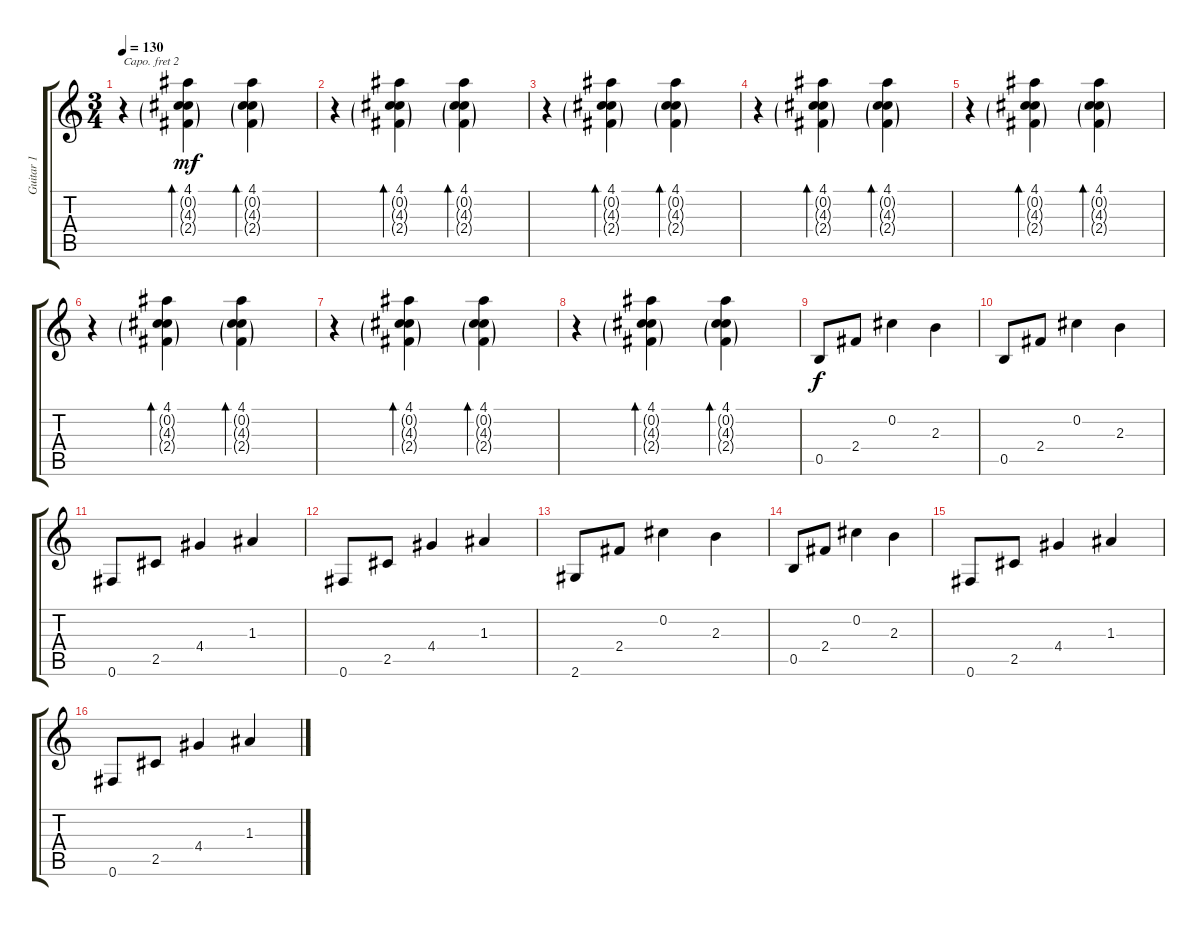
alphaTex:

\track ("Guitar 1" "Guitar 1") {instrument acousticguitarsteel}
\staff {score tabs}
\capo 2
\tuning (E4 B3 G3 D3 A2 E2) {hide}
\ts (3 4)
\tempo 130
\clef g2
\ks c
r.4{dy mf} (4.1 0.2{g} 4.3{g} 2.4{g}).4{bd 60} (4.1 0.2{g} 4.3{g} 2.4{g}).4{bd 60} |
r.4 (4.1 0.2{g} 4.3{g} 2.4{g}).4{bd 60} (4.1 0.2{g} 4.3{g} 2.4{g}).4{bd 60} |
r.4 (4.1 0.2{g} 4.3{g} 2.4{g}).4{bd 60} (4.1 0.2{g} 4.3{g} 2.4{g}).4{bd 60} |
r.4 (4.1 0.2{g} 4.3{g} 2.4{g}).4{bd 60} (4.1 0.2{g} 4.3{g} 2.4{g}).4{bd 60} |
r.4 (4.1 0.2{g} 4.3{g} 2.4{g}).4{bd 60} (4.1 0.2{g} 4.3{g} 2.4{g}).4{bd 60} |
r.4 (4.1 0.2{g} 4.3{g} 2.4{g}).4{bd 60} (4.1 0.2{g} 4.3{g} 2.4{g}).4{bd 60} |
r.4 (4.1 0.2{g} 4.3{g} 2.4{g}).4{bd 60} (4.1 0.2{g} 4.3{g} 2.4{g}).4{bd 60} |
r.4 (4.1 0.2{g} 4.3{g} 2.4{g}).4{bd 60} (4.1 0.2{g} 4.3{g} 2.4{g}).4{bd 60} |
0.5.8{dy f} 2.4.8 0.2.4 2.3.4 |
0.5.8 2.4.8 0.2.4 2.3.4 |
0.6.8 2.5.8 4.4.4 1.3.4 |
0.6.8 2.5.8 4.4.4 1.3.4 |
2.6.8 2.4.8 0.2.4 2.3.4 |
0.5.8 2.4.8 0.2.4 2.3.4 |
0.6.8 2.5.8 4.4.4 1.3.4 |
0.6.8 2.5.8 4.4.4 1.3.4
